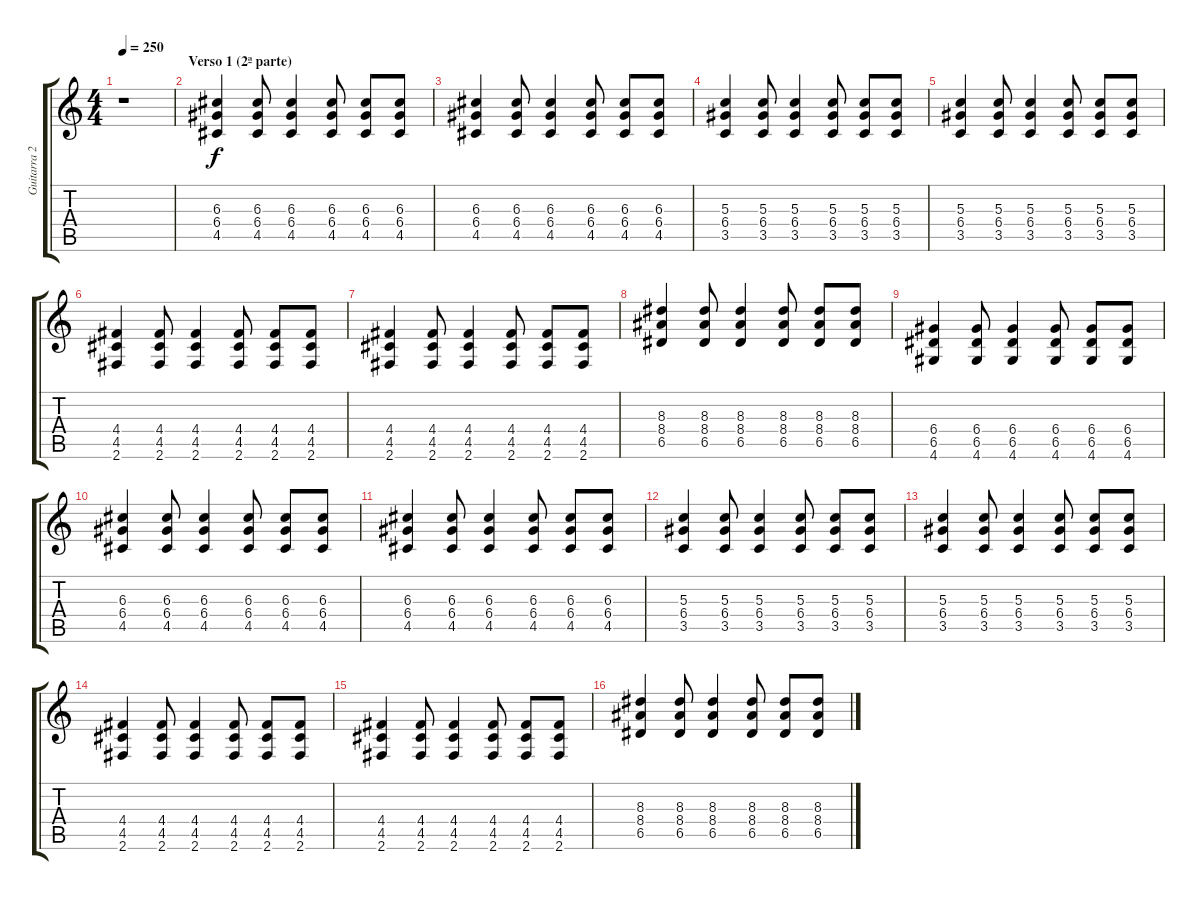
\track ("Guitarra 2" "Guitarra 2") {instrument distortionguitar}
\staff {score tabs}
\tuning (E4 B3 G3 D3 A2 E2) {hide}
\ts (4 4)
\tempo 250
\clef g2
\ks c
r.1{dy f} |
\section ("" "Verso 1 (2ª parte)")
(6.3 6.4 4.5).4{volume 9} (6.3 6.4 4.5).8 (6.3 6.4 4.5).4 (6.3 6.4 4.5).8 (6.3 6.4 4.5).8 (6.3 6.4 4.5).8 |
(6.3 6.4 4.5).4 (6.3 6.4 4.5).8 (6.3 6.4 4.5).4 (6.3 6.4 4.5).8 (6.3 6.4 4.5).8 (6.3 6.4 4.5).8 |
(5.3 6.4 3.5).4 (5.3 6.4 3.5).8 (5.3 6.4 3.5).4 (5.3 6.4 3.5).8 (5.3 6.4 3.5).8 (5.3 6.4 3.5).8 |
(5.3 6.4 3.5).4 (5.3 6.4 3.5).8 (5.3 6.4 3.5).4 (5.3 6.4 3.5).8 (5.3 6.4 3.5).8 (5.3 6.4 3.5).8 |
(4.4 4.5 2.6).4 (4.4 4.5 2.6).8 (4.4 4.5 2.6).4 (4.4 4.5 2.6).8 (4.4 4.5 2.6).8 (4.4 4.5 2.6).8 |
(4.4 4.5 2.6).4 (4.4 4.5 2.6).8 (4.4 4.5 2.6).4 (4.4 4.5 2.6).8 (4.4 4.5 2.6).8 (4.4 4.5 2.6).8 |
(8.3 8.4 6.5).4 (8.3 8.4 6.5).8 (8.3 8.4 6.5).4 (8.3 8.4 6.5).8 (8.3 8.4 6.5).8 (8.3 8.4 6.5).8 |
(6.4 6.5 4.6).4 (6.4 6.5 4.6).8 (6.4 6.5 4.6).4 (6.4 6.5 4.6).8 (6.4 6.5 4.6).8 (6.4 6.5 4.6).8 |
(6.3 6.4 4.5).4{volume 9} (6.3 6.4 4.5).8 (6.3 6.4 4.5).4 (6.3 6.4 4.5).8 (6.3 6.4 4.5).8 (6.3 6.4 4.5).8 |
(6.3 6.4 4.5).4 (6.3 6.4 4.5).8 (6.3 6.4 4.5).4 (6.3 6.4 4.5).8 (6.3 6.4 4.5).8 (6.3 6.4 4.5).8 |
(5.3 6.4 3.5).4 (5.3 6.4 3.5).8 (5.3 6.4 3.5).4 (5.3 6.4 3.5).8 (5.3 6.4 3.5).8 (5.3 6.4 3.5).8 |
(5.3 6.4 3.5).4 (5.3 6.4 3.5).8 (5.3 6.4 3.5).4 (5.3 6.4 3.5).8 (5.3 6.4 3.5).8 (5.3 6.4 3.5).8 |
(4.4 4.5 2.6).4 (4.4 4.5 2.6).8 (4.4 4.5 2.6).4 (4.4 4.5 2.6).8 (4.4 4.5 2.6).8 (4.4 4.5 2.6).8 |
(4.4 4.5 2.6).4 (4.4 4.5 2.6).8 (4.4 4.5 2.6).4 (4.4 4.5 2.6).8 (4.4 4.5 2.6).8 (4.4 4.5 2.6).8 |
(8.3 8.4 6.5).4 (8.3 8.4 6.5).8 (8.3 8.4 6.5).4 (8.3 8.4 6.5).8 (8.3 8.4 6.5).8 (8.3 8.4 6.5).8
